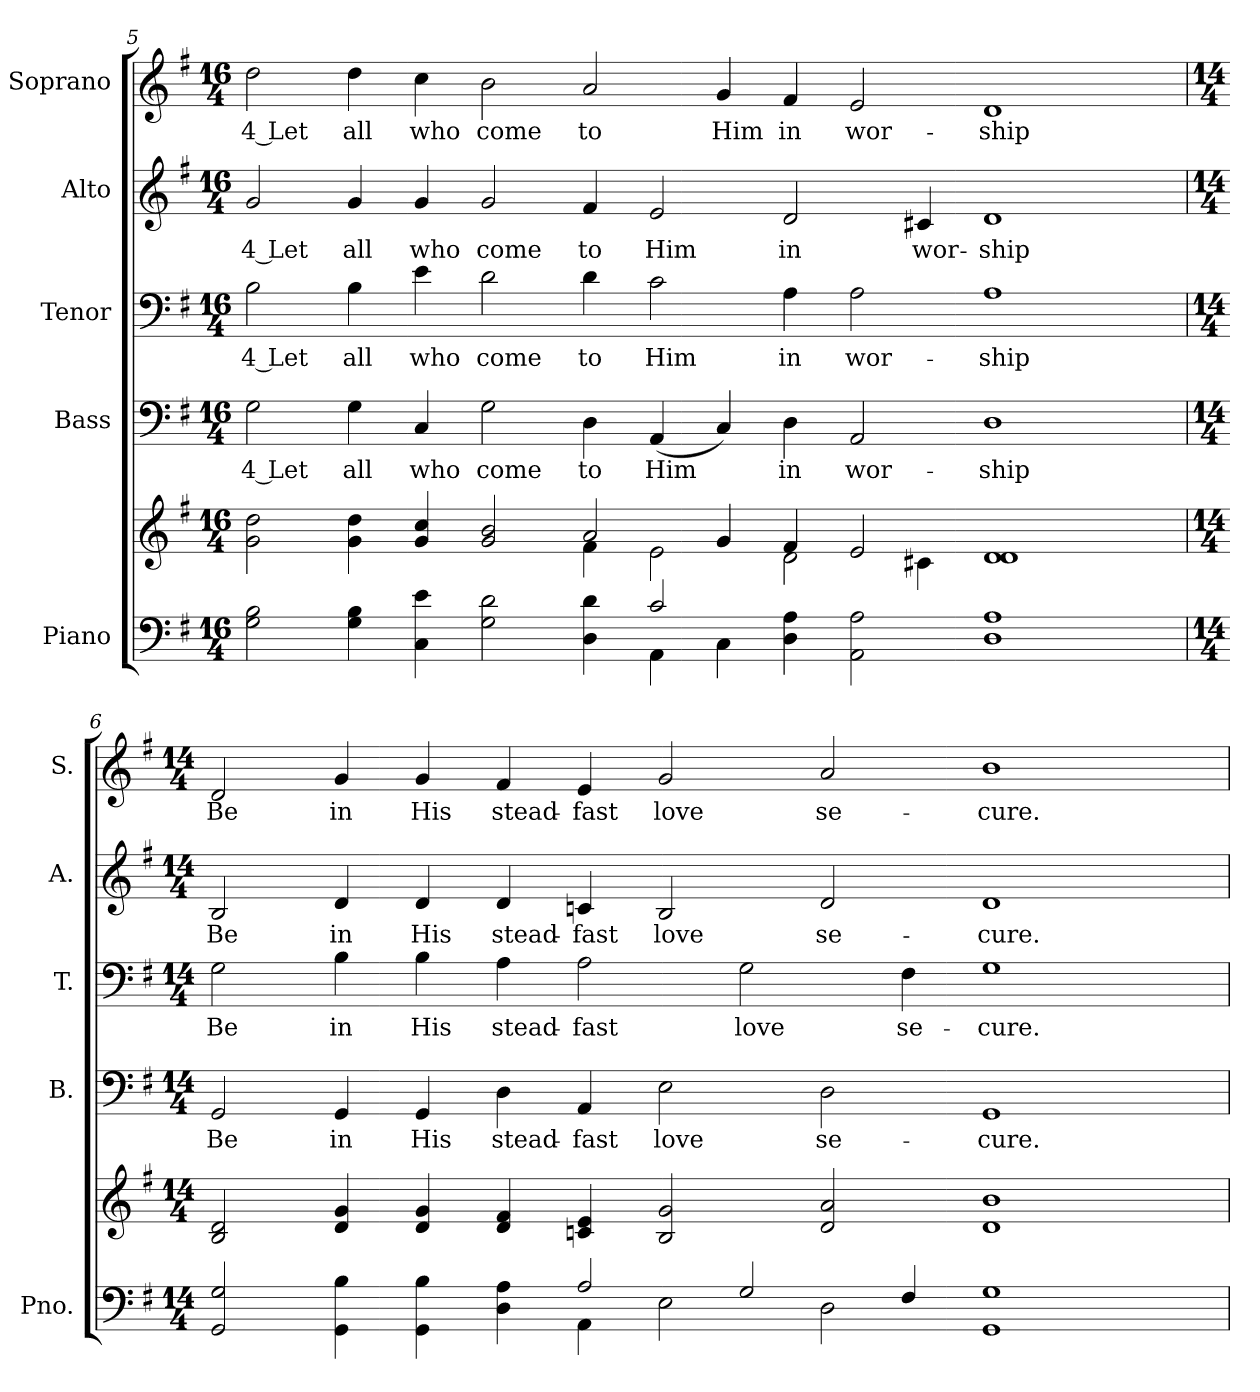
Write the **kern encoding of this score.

**kern	**kern	**kern	**text	**kern	**text	**kern	**text	**kern	**text
*part5	*part5	*part4	*part4	*part3	*part3	*part2	*part2	*part1	*part1
*staff6	*staff5	*staff4	*staff4	*staff3	*staff3	*staff2	*staff2	*staff1	*staff1
*I"Piano	*	*I"Bass	*	*I"Tenor	*	*I"Alto	*	*I"Soprano	*
*I'Pno.	*	*I'B.	*	*I'T.	*	*I'A.	*	*I'S.	*
!!LO:PB:g=z
*clefF4	*clefG2	*clefF4	*	*clefF4	*	*clefG2	*	*clefG2	*
*k[f#]	*k[f#]	*k[f#]	*	*k[f#]	*	*k[f#]	*	*k[f#]	*
*G:	*G:	*G:	*	*G:	*	*G:	*	*G:	*
*M16/4	*M16/4	*M16/4	*	*M16/4	*	*M16/4	*	*M16/4	*
=5	=5	=5	=5	=5	=5	=5	=5	=5	=5
*^	*^	*	*	*	*	*	*	*	*
!	!	!	!	!	!LO:LY:b:color=#000000	!	!	!	!	!	!
!	!	!	!	!	!	!	!LO:LY:b:color=#000000	!	!	!	!
!	!	!	!	!	!	!	!	!	!LO:LY:b:color=#000000	!	!
!	!	!	!	!	!	!	!	!	!	!	!LO:LY:b:color=#000000
2Gi\ 2Bi	1ryy	2gi\ 2ddi	1ryy	2Gi\	4 Let	2Bi\	4 Let	2gi/	4 Let	2ddi\	4 Let
!	!	!	!	!	!LO:LY:b:color=#000000	!	!	!	!	!	!
!	!	!	!	!	!	!	!LO:LY:b:color=#000000	!	!	!	!
!	!	!	!	!	!	!	!	!	!LO:LY:b:color=#000000	!	!
!	!	!	!	!	!	!	!	!	!	!	!LO:LY:b:color=#000000
4Gi\ 4Bi	.	4gi\ 4ddi	.	4Gi\	all	4Bi\	all	4gi/	all	4ddi\	all
!	!	!	!	!	!LO:LY:b:color=#000000	!	!	!	!	!	!
!	!	!	!	!	!	!	!LO:LY:b:color=#000000	!	!	!	!
!	!	!	!	!	!	!	!	!	!LO:LY:b:color=#000000	!	!
!	!	!	!	!	!	!	!	!	!	!	!LO:LY:b:color=#000000
4Ci\ 4ei	.	4gi/ 4cci	.	4Ci/	who	4ei\	who	4gi/	who	4cci\	who
!	!	!	!	!	!LO:LY:b:color=#000000	!	!	!	!	!	!
!	!	!	!	!	!	!	!LO:LY:b:color=#000000	!	!	!	!
!	!	!	!	!	!	!	!	!	!LO:LY:b:color=#000000	!	!
!	!	!	!	!	!	!	!	!	!	!	!LO:LY:b:color=#000000
2Gi\ 2di	2ryy	2gi/ 2bi	2ryy	2Gi\	come	2di\	come	2gi/	come	2bi\	come
!	!	!	!	!	!LO:LY:b:color=#000000	!	!	!	!	!	!
!	!	!	!	!	!	!	!LO:LY:b:color=#000000	!	!	!	!
!	!	!	!	!	!	!	!	!	!LO:LY:b:color=#000000	!	!
!	!	!	!	!	!	!	!	!	!	!	!LO:LY:b:color=#000000
4Di\ 4di	4ryy	2ai/	4f#i\	4Di\	to	4di\	to	4f#i/	to	2ai/	to
!	!	!	!	!	!LO:LY:b:color=#000000	!	!	!	!	!	!
!	!	!	!	!	!	!	!LO:LY:b:color=#000000	!	!	!	!
!	!	!	!	!	!	!	!	!	!LO:LY:b:color=#000000	!	!
2ci/	4AAi\	.	2ei\	(4AAi/	Him	2ci\	Him	2ei/	Him	.	.
!	!	!	!	!	!	!	!	!	!	!	!LO:LY:b:color=#000000
.	4Ci\	4gi/	.	4Ci/)	.	.	.	.	.	4gi/	Him
!	!	!	!	!	!LO:LY:b:color=#000000	!	!	!	!	!	!
!	!	!	!	!	!	!	!LO:LY:b:color=#000000	!	!	!	!
!	!	!	!	!	!	!	!	!	!LO:LY:b:color=#000000	!	!
!	!	!	!	!	!	!	!	!	!	!	!LO:LY:b:color=#000000
4Di\ 4Ai	4ryy	4f#i/	2di\	4Di\	in	4Ai\	in	2di/	in	4f#i/	in
!	!	!	!	!	!LO:LY:b:color=#000000	!	!	!	!	!	!
!	!	!	!	!	!	!	!LO:LY:b:color=#000000	!	!	!	!
!	!	!	!	!	!	!	!	!	!	!	!LO:LY:b:color=#000000
2AAi\ 2Ai	2ryy	2ei/	.	2AAi/	wor-	2Ai\	wor-	.	.	2ei/	wor-
!	!	!	!	!	!	!	!	!	!LO:LY:b:color=#000000	!	!
.	.	.	4c#Xi\	.	.	.	.	4c#Xi/	wor-	.	.
!	!	!	!	!	!LO:LY:b:color=#000000	!	!	!	!	!	!
!	!	!	!	!	!	!	!LO:LY:b:color=#000000	!	!	!	!
!	!	!	!	!	!	!	!	!	!LO:LY:b:color=#000000	!	!
!	!	!	!	!	!	!	!	!	!	!	!LO:LY:b:color=#000000
1Di 1Ai	2ryy	1di 1di	2ryy	1Di	-ship	1Ai	-ship	1di	-ship	1di	-ship
.	2ryy	.	2ryy	.	.	.	.	.	.	.	.
*	*	*v	*v	*	*	*	*	*	*	*	*
!!LO:PB:g=z
=6	=6	=6	=6	=6	=6	=6	=6	=6	=6	=6
*M14/4	*	*M14/4	*M14/4	*	*M14/4	*	*M14/4	*	*M14/4	*
*	*	*^	*	*	*	*	*	*	*	*
!	!	!	!	!	!LO:LY:b:color=#000000	!	!	!	!	!	!
*	*	*v	*v	*	*	*	*	*	*	*	*
*	*	*^	*	*	*	*	*	*	*	*
!	!	!	!	!	!	!	!LO:LY:b:color=#000000	!	!	!	!
*	*	*v	*v	*	*	*	*	*	*	*	*
*	*	*^	*	*	*	*	*	*	*	*
!	!	!	!	!	!	!	!	!	!LO:LY:b:color=#000000	!	!
*	*	*v	*v	*	*	*	*	*	*	*	*
*	*	*^	*	*	*	*	*	*	*	*
!	!	!	!	!	!	!	!	!	!	!	!LO:LY:b:color=#000000
*	*	*v	*v	*	*	*	*	*	*	*	*
2GGi/ 2Gi	1ryy	2Bi/ 2di	2GGi/	Be	2Gi\	Be	2Bi/	Be	2di/	Be
!	!	!	!	!LO:LY:b:color=#000000	!	!	!	!	!	!
!	!	!	!	!	!	!LO:LY:b:color=#000000	!	!	!	!
!	!	!	!	!	!	!	!	!LO:LY:b:color=#000000	!	!
!	!	!	!	!	!	!	!	!	!	!LO:LY:b:color=#000000
4GGi\ 4Bi	.	4di/ 4gi	4GGi/	in	4Bi\	in	4di/	in	4gi/	in
!	!	!	!	!LO:LY:b:color=#000000	!	!	!	!	!	!
!	!	!	!	!	!	!LO:LY:b:color=#000000	!	!	!	!
!	!	!	!	!	!	!	!	!LO:LY:b:color=#000000	!	!
!	!	!	!	!	!	!	!	!	!	!LO:LY:b:color=#000000
4GGi\ 4Bi	.	4di/ 4gi	4GGi/	His	4Bi\	His	4di/	His	4gi/	His
!	!	!	!	!LO:LY:b:color=#000000	!	!	!	!	!	!
!	!	!	!	!	!	!LO:LY:b:color=#000000	!	!	!	!
!	!	!	!	!	!	!	!	!LO:LY:b:color=#000000	!	!
!	!	!	!	!	!	!	!	!	!	!LO:LY:b:color=#000000
4Di\ 4Ai	4ryy	4di/ 4f#i	4Di\	stead-	4Ai\	stead-	4di/	stead-	4f#i/	stead-
!	!	!	!	!LO:LY:b:color=#000000	!	!	!	!	!	!
!	!	!	!	!	!	!LO:LY:b:color=#000000	!	!	!	!
!	!	!	!	!	!	!	!	!LO:LY:b:color=#000000	!	!
!	!	!	!	!	!	!	!	!	!	!LO:LY:b:color=#000000
2Ai/	4AAi\	4cni/ 4ei	4AAi/	-fast	2Ai\	-fast	4cni/	-fast	4ei/	-fast
!	!	!	!	!LO:LY:b:color=#000000	!	!	!	!	!	!
!	!	!	!	!	!	!	!	!LO:LY:b:color=#000000	!	!
!	!	!	!	!	!	!	!	!	!	!LO:LY:b:color=#000000
.	2Ei\	2Bi/ 2gi	2Ei\	love	.	.	2Bi/	love	2gi/	love
!	!	!	!	!	!	!LO:LY:b:color=#000000	!	!	!	!
2Gi/	.	.	.	.	2Gi\	love	.	.	.	.
!	!	!	!	!LO:LY:b:color=#000000	!	!	!	!	!	!
!	!	!	!	!	!	!	!	!LO:LY:b:color=#000000	!	!
!	!	!	!	!	!	!	!	!	!	!LO:LY:b:color=#000000
.	2Di\	2di/ 2ai	2Di\	se-	.	.	2di/	se-	2ai/	se-
!	!	!	!	!	!	!LO:LY:b:color=#000000	!	!	!	!
4F#i/	.	.	.	.	4F#i\	se-	.	.	.	.
!	!	!	!	!LO:LY:b:color=#000000	!	!	!	!	!	!
!	!	!	!	!	!	!LO:LY:b:color=#000000	!	!	!	!
!	!	!	!	!	!	!	!	!LO:LY:b:color=#000000	!	!
!	!	!	!	!	!	!	!	!	!	!LO:LY:b:color=#000000
1GGi 1Gi	2ryy	1di 1bi	1GGi	-cure.	1Gi	-cure.	1di	-cure.	1bi	-cure.
.	2ryy	.	.	.	.	.	.	.	.	.
*v	*v	*	*	*	*	*	*	*	*	*
=	=	=	=	=	=	=	=	=	=
*-	*-	*-	*-	*-	*-	*-	*-	*-	*-
